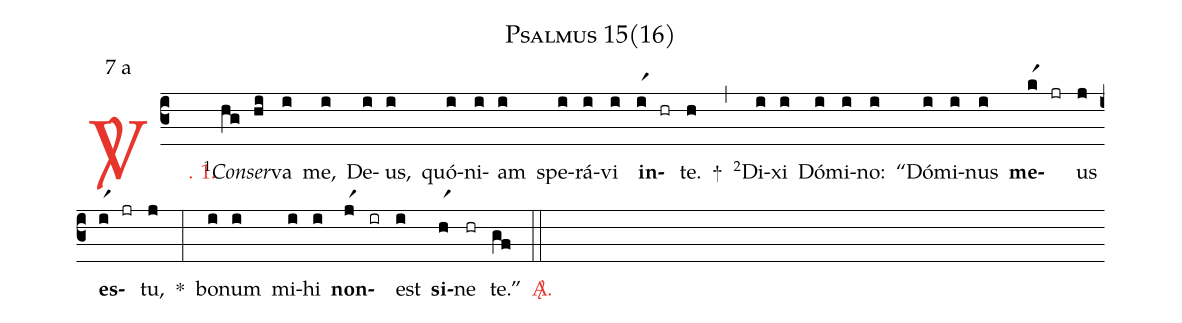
name: Psalmus 15(16);
mode: 7;
mode-differentia: a;
nabc-lines: 1;
%%
(c3)

<c><sp>V/</sp>. 1.</c>() <v>\VSup{1}</v><i>Con</i>(hg)<i>ser</i>(hi)va(i) me,(i) De(i)us,(i) quó(i)ni(i)am(i) spe(i)rá(i)vi(i) <b>in</b>(ir1)(hr) te.(h) +(,) <v>\VSup{2}</v>Di(i)xi(i) Dó(i)mi(i)no:(i) “Dó(i)mi(i)nus(i) <b>me</b>(kr1)(jr)us(j) <b>es</b>(ir1)(jr) tu,(j) *(:) bo(i)num(i) mi(i)hi(i) <b>non</b>(jr1)(ir) est(i) <b>si</b>(hr1)ne(hr) te.”(gf)

<c><sp>A/</sp>.</c>(::)
